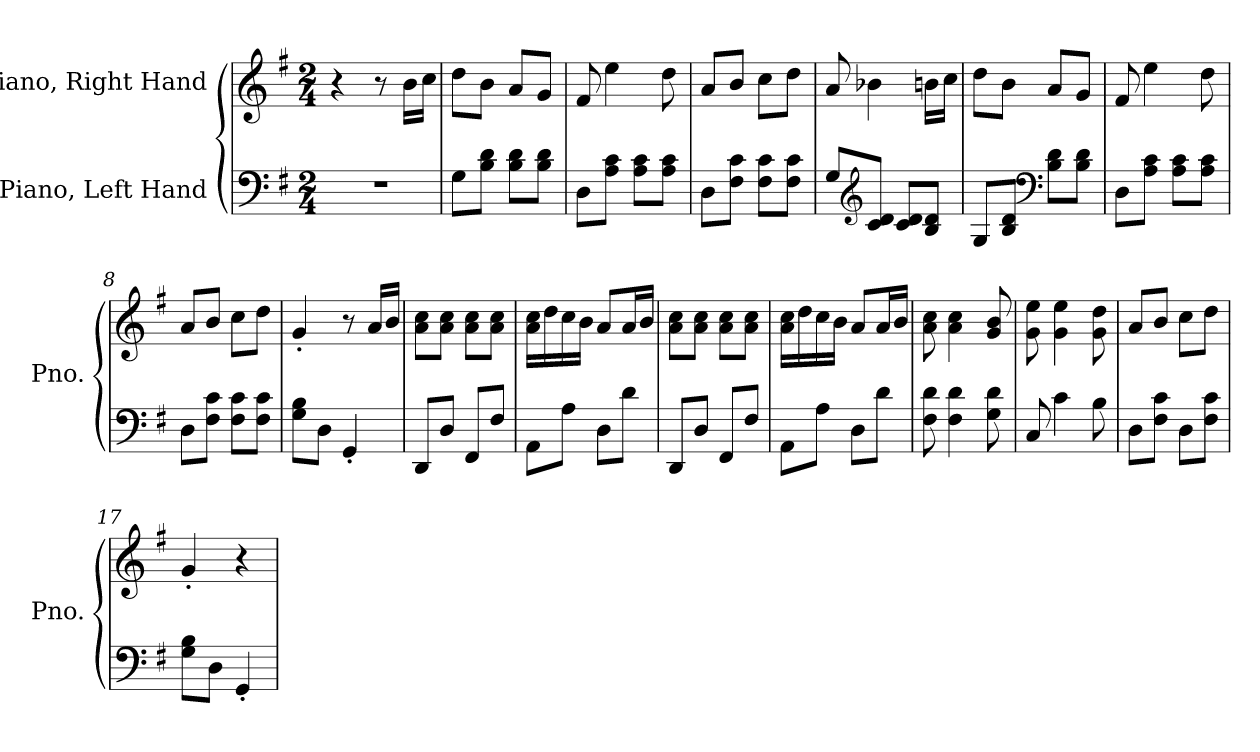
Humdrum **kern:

**kern	**kern
*part2	*part1
*staff2	*staff1
*I"Piano, Left Hand	*I"Piano, Right Hand
*I'Pno.	*I'Pno.
*clefF4	*clefG2
*k[f#]	*k[f#]
*M2/4	*M2/4
*MM100	*MM100
=1	=1
2r	4r
.	8r
.	16b\LL
.	16cc\JJ
=2	=2
8G\L	8dd\L
8B\ 8d\J	8b\J
8B\ 8d\L	8a/L
8B\ 8d\J	8g/J
=3	=3
8D\L	8f#/
8A\ 8c\J	4ee\
8A\ 8c\L	.
8A\ 8c\J	8dd\
=4	=4
8D\L	8a/L
8F#\ 8c\J	8b/J
8F#\ 8c\L	8cc\L
8F#\ 8c\J	8dd\J
=5	=5
8G/L	8a/
*clefG2	*
8c/ 8d/J	4b-X\
8c/ 8d/L	.
8B/ 8d/J	16bn\LL
.	16cc\JJ
!!LO:LB:g=z
=6	=6
8G/L	8dd\L
8B/ 8d/J	8b\J
*clefF4	*
8B\ 8d\L	8a/L
8B\ 8d\J	8g/J
=7	=7
8D\L	8f#/
8A\ 8c\J	4ee\
8A\ 8c\L	.
8A\ 8c\J	8dd\
=8	=8
8D\L	8a/L
8F#\ 8c\J	8b/J
8F#\ 8c\L	8cc\L
8F#\ 8c\J	8dd\J
=9	=9
8G\ 8B\L	4g'/
8D\J	.
4GG'/	8r
.	16a/LL
.	16b/JJ
=10	=10
8DD/L	8a\ 8cc\L
8D/J	8a\ 8cc\J
8FF#/L	8a\ 8cc\L
8F#/J	8a\ 8cc\J
=11	=11
8AA\L	16a\ 16cc\LL
.	16dd\
8A\J	16cc\
.	16b\JJ
8D\L	8a/L
8d\J	16a/L
.	16b/JJ
=12	=12
8DD/L	8a\ 8cc\L
8D/J	8a\ 8cc\J
8FF#/L	8a\ 8cc\L
8F#/J	8a\ 8cc\J
!!LO:LB:g=z
=13	=13
8AA\L	16a\ 16cc\LL
.	16dd\
8A\J	16cc\
.	16b\JJ
8D\L	8a/L
8d\J	16a/L
.	16b/JJ
=14	=14
8F#\ 8d\	8a\ 8cc\
4F#\ 4d\	4a\ 4cc\
8G\ 8d\	8g/ 8b/
=15	=15
8C/	8g\ 8ee\
4c\	4g\ 4ee\
8B\	8g\ 8dd\
=16	=16
8D\L	8a/L
8F#\ 8c\J	8b/J
8D\L	8cc\L
8F#\ 8c\J	8dd\J
=17	=17
8G\ 8B\L	4g'/
8D\J	.
4GG'/	4r
=	=
*-	*-
